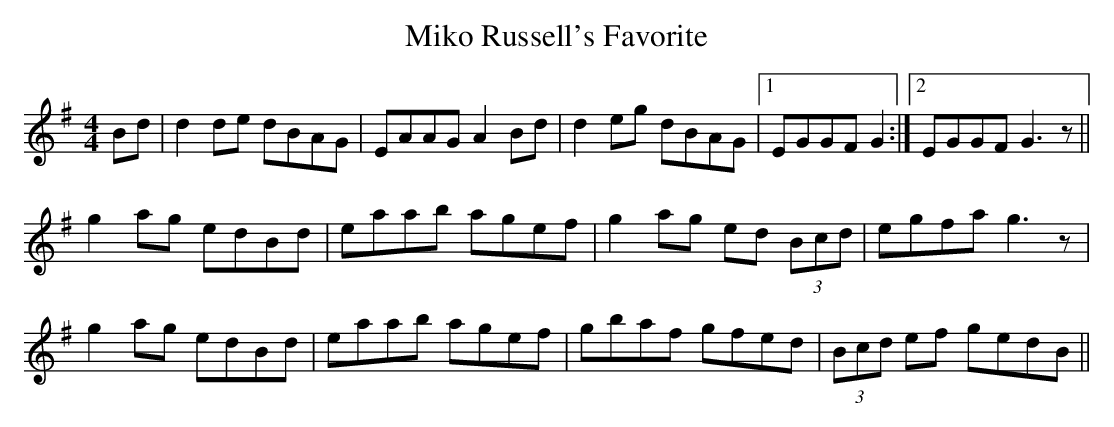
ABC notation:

X:1
T: Miko Russell's Favorite
M: 4/4
L: 1/8
K: G
Bd | d2 de dBAG | EAAG A2 Bd | d2 eg dBAG |1 EGGF G2 :|2 EGGF G3 z ||
g2 ag edBd | eaab agef | g2 ag ed (3Bcd | egfa g3 z |
g2 ag edBd | eaab agef | gbaf gfed | (3Bcd ef gedB ||
